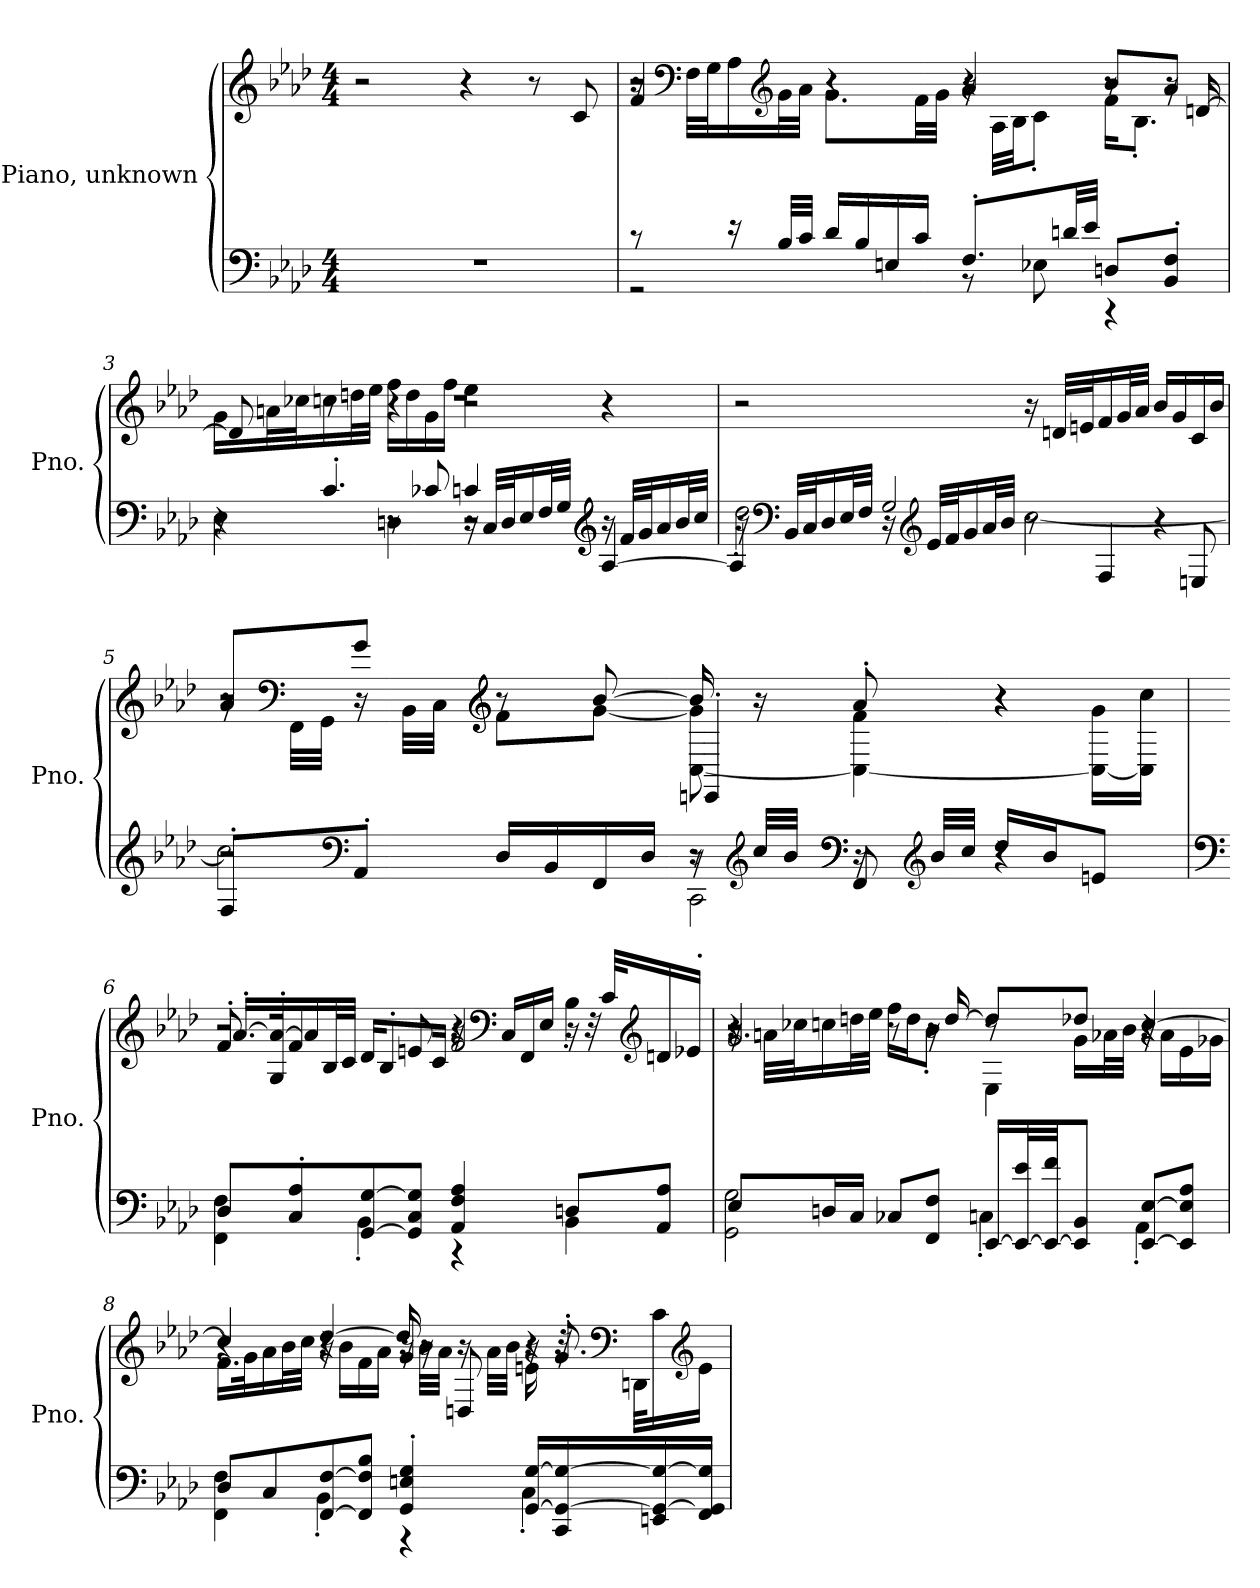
**kern	**kern
*part1	*part1
*staff2	*staff1
*I"Piano, unknown	*
*I'Pno.	*
*clefF4	*clefG2
*k[b-e-a-d-]	*k[b-e-a-d-]
*M4/4	*M4/4
*MM120	*MM120
=1	=1
1r	2r
.	4r
.	8r
.	8c/
=2	=2
*^	*^
*	*	*	*^
8r	2r	4f/	16r	2r
*	*	*clefF4	*	*
.	.	.	32F\LLL	.
.	.	.	32G\J	.
16r	.	.	16A-\	.
*	*	*clefG2	*	*
32B-/LLL	.	.	32g\L	.
32c/JJJ	.	.	32a-\JJJ	.
16d-/LL	.	4r	8.g\L	.
16B-/	.	.	.	.
16En/	.	.	.	.
16c/JJ	.	.	32f\LL	.
.	.	.	32g\JJJ	.
8.F'/L	8r	4a-/	16r	4r
.	.	.	32A-\LLL	.
.	.	.	32B-\JJ	.
.	8E-X\	.	8c'\J	.
32dn/LL	.	.	.	.
32e-/JJJ	.	.	.	.
8Dn/L	4r	8b-/L	16f\KL	8r
.	.	.	8.B-'\J	.
8BB-/' 8F/'J	.	8a-/J	.	16r
.	.	.	.	[16dn/
!!LO:LB:g=z	!!	!!
=3	=3	=3	=3	=3
*	*^	*	*	*
4r	4E-\	8r	1r	16g\LL	8d/]
.	.	.	.	32an\L	.
.	.	.	.	32cc-X\J	.
.	.	4.c'/	.	16ccn\	8r
.	.	.	.	32ddn\L	.
.	.	.	.	32ee-\JJJ	.
8r	4Dn\	.	.	16ff\LL	4r
.	.	.	.	16dd\	.
8c-X/	.	.	.	16g\	.
.	.	.	.	16ff\JJ	.
16r	2r	4cn/	.	4ee-\	2r
32C/LLL	.	.	.	.	.
32D/J	.	.	.	.	.
16E-/	.	.	.	.	.
32F/L	.	.	.	.	.
32G/JJJ	.	.	.	.	.
*clefG2	*	*	*	*	*
16r	.	[4A-/	.	4r	.
32f/LLL	.	.	.	.	.
32g/J	.	.	.	.	.
16a-/	.	.	.	.	.
32b-/L	.	.	.	.	.
32cc/JJJ	.	.	.	.	.
*	*	*	*v	*v	*v
!!LO:LB:g=z
=4	=4	=4	=4
16r	2dd-'\	4A-/]	2r
*clefF4	*	*	*
32BB-/LLL	.	.	.
32C/J	.	.	.
16D-/	.	.	.
32E-/L	.	.	.
32F/JJJ	.	.	.
16r	.	2G/	.
*clefG2	*	*	*
32e-/LLL	.	.	.
32f/J	.	.	.
16g/	.	.	.
32a-/L	.	.	.
32b-/JJJ	.	.	.
8r	[2cc\	.	16r
.	.	.	32dn/LLL
.	.	.	32en/J
4F/	.	.	16f/
.	.	.	32g/L
.	.	.	32a-/JJJ
.	.	4r	16b-/LL
.	.	.	16g/
8En/	.	.	16c/
.	.	.	16b-/JJ
!!LO:LB:g=z
=5	=5	=5	=5
*	*	*	*^
*	*	*	*	*^
8F'/L	2cc\]	2r	8a-/L	16r	2r
*	*	*	*clefF4	*	*
.	.	.	.	32FF\LLL	.
.	.	.	.	32GG\JJJ	.
*clefF4	*	*	*	*	*
8AA-'/J	.	.	8g/J	16r	.
.	.	.	.	32BB-\LLL	.
.	.	.	.	32C\JJJ	.
*	*	*	*clefG2	*	*
16D-/LL	.	.	8r	8f\L	.
16BB-/	.	.	.	.	.
16FF/	.	.	[8b-/	[8g\J	.
16D-/JJ	.	.	.	.	.
16r	2CC\	8r	16b-/]	[8C\ 8g\]	4EEn'/
*clefG2	*	*	*	*	*
32cc/LLL	.	.	16r	.	.
32b-/JJJ	.	.	.	.	.
*clefF4	*	*	*	*	*
16r	.	8FF/	8a-'/	4C\_ 4f\	.
*clefG2	*	*	*	*	*
32b-/LLL	.	.	.	.	.
32cc/JJJ	.	.	.	.	.
16dd-/LL	.	4r	4r	.	4r
16b-/J	.	.	.	.	.
8en/J	.	.	.	16C\_ 16g\LL	.
.	.	.	.	16C\] 16cc\JJ	.
*v	*v	*v	*	*	*
!!LO:LB:g=z	!!	!!
=6	=6	=6	=6
*clefF4	*	*	*
*^	*	*	*
8D-/L	4FF\ 4F\	8f'/	2r	[16.a-'/LL
.	.	.	.	32G/' 32a-/_'K
8C/' 8A-/'	.	4f/	.	16a-/]
.	.	.	.	32B-/L
.	.	.	.	32c/JJJ
[8GG/ [8G/	4BB-'\	.	.	16d-/KL
.	.	.	.	8B-'/
8GG/] 8C/ 8G/]J	.	8en/	.	.
.	.	.	.	16c/Jk
4AA-/ 4F/ 4A-/	4r	2f/	4r	16r
*	*	*clefF4	*	*
.	.	.	.	16C/LL
.	.	.	.	16FF/
.	.	.	.	16E-/JJ
8Dn/L	4BB-\	.	4B-'\	16r
.	.	.	.	32r
.	.	.	.	32c/KLL
*	*	*clefG2	*	*
8AA-/ 8A-/J	.	.	.	16dn/
.	.	.	.	16e-X'/JJ
!!LO:LB:g=z
=7	=7	=7	=7	=7
*	*	*	*	*^
8E-/L	2GG\ 2G\	4r	16r	2.g/	2r
.	.	.	32an\LLL	.	.
.	.	.	32cc-X\J	.	.
16Dn/L	.	.	16ccn\	.	.
16C/JJ	.	.	32ddn\L	.	.
.	.	.	32ee-\JJJ	.	.
8C-X/L	.	8r	16ff\LL	.	.
.	.	.	16dd\J	.	.
8FF/ 8F/J	.	16r	8b-'\J	.	.
.	.	[16dd/	.	.	.
[16EE-/LL	4Cn'\	8dd/L]	8r	.	4E-\
32EE-/_ 32e-/L	.	.	.	.	.
32EE-/_ 32f/JJ	.	.	.	.	.
8EE-/] 8BB-/J	.	8dd-X/J	16g\LL	.	.
.	.	.	32a-X\L	.	.
.	.	.	32b-\JJJ	.	.
[8EE-/ [8E-/L	4AA-'\	[4cc/	16r	4r	4r
.	.	.	16a-\LL	.	.
8EE-/] 8E-/] 8A-/J	.	.	16e-\	.	.
.	.	.	16g-X\JJ	.	.
*	*	*	*	*v	*v
!!LO:PB:g=z
=8	=8	=8	=8	=8
8D-/L	4FF\ 4F\	4cc/]	16.f\LL	4r
.	.	.	32g\K	.
8C/	.	.	16a-\	.
.	.	.	32b-\L	.
.	.	.	32cc\JJJ	.
[8FF/ [8F/	4BB-'\	4r	16r	[4dd-/
.	.	.	16b-\LL	.
8FF/] 8F/] 8B-/J	.	.	16f\	.
.	.	.	16a-\JJ	.
4GG/' 4En/' 4G/'	4r	4g/	16r	16dd-/]
.	.	.	32b-\LLL	16r
.	.	.	32a-\JJJ	.
.	.	.	16r	8Dn/
.	.	.	32a-\LLL	.
.	.	.	32b-\JJJ	.
[16GG/ [16G/LL	4C'\	16r	16en\	4r
16CC/ 16GG/_ 16G/_	.	8.g'/	32r	.
*	*	*clefF4	*	*
.	.	.	32DDn\KLL	.
16EEn/ 16GG/_ 16G/_	.	.	16c\	.
*	*	*clefG2	*	*
16FF/ 16GG/] 16G/]JJ	.	.	16e\JJ	.
*v	*v	*	*	*
*	*v	*v	*v
=	=
*-	*-
